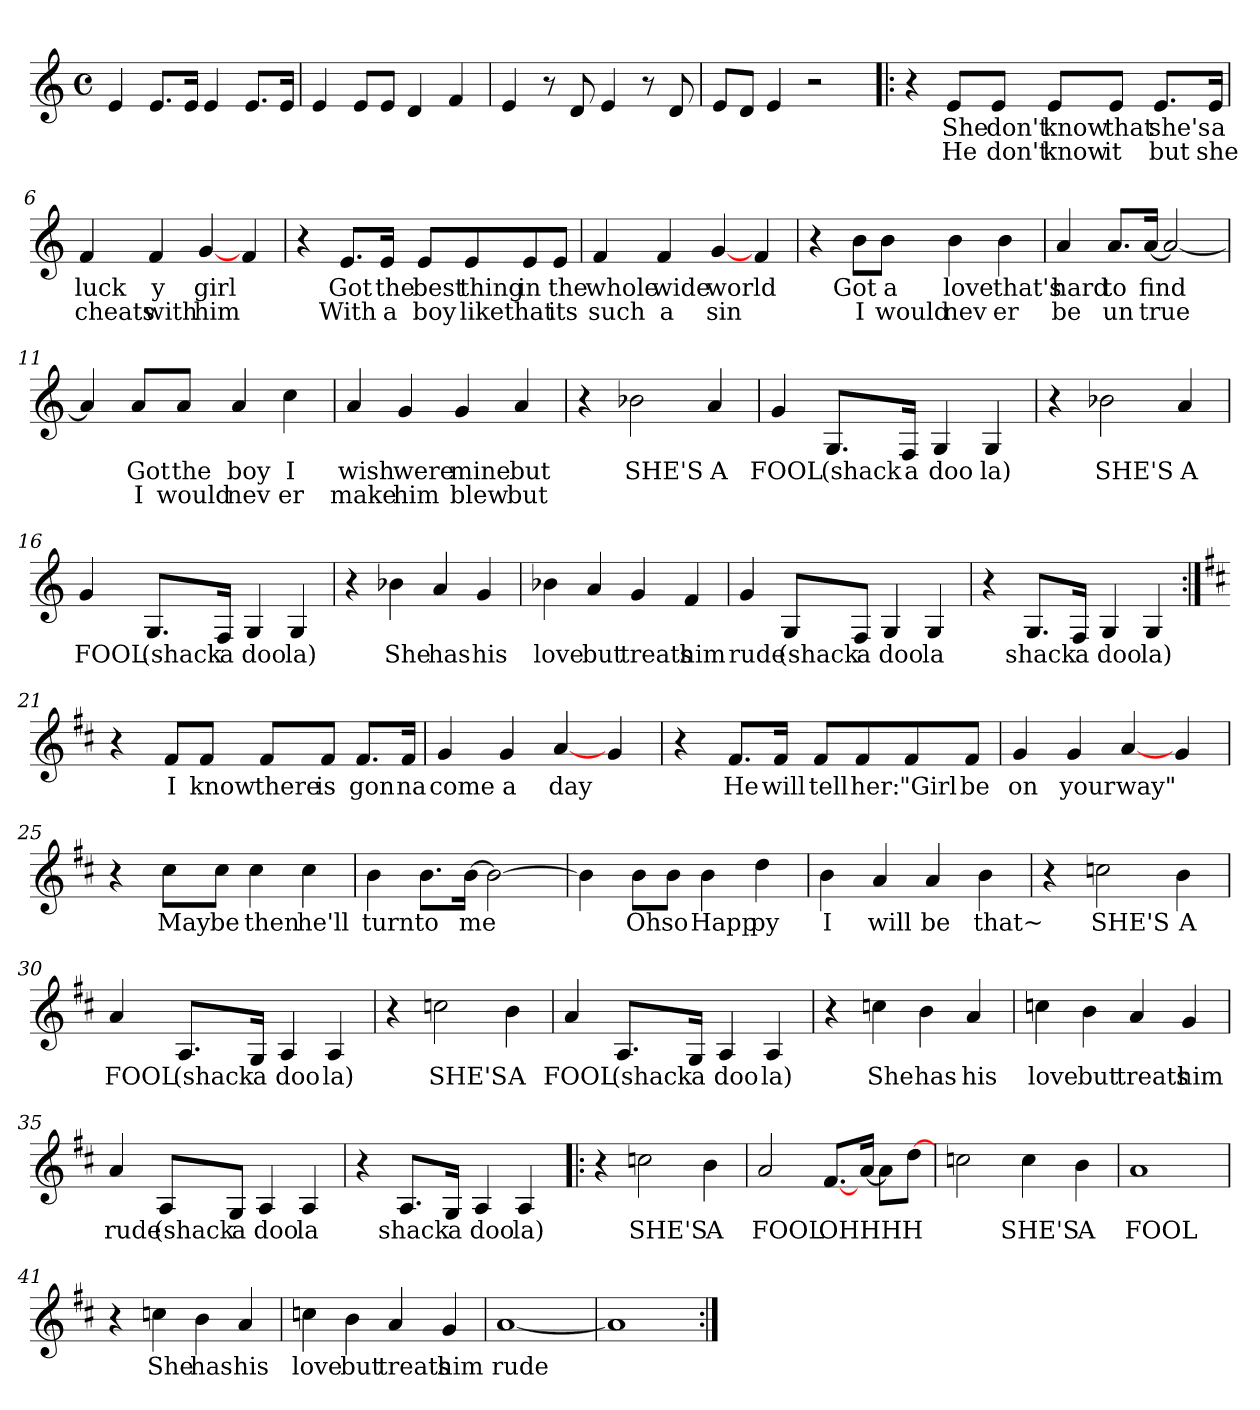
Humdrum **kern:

**kern	**text	**text
*part1	*part1	*part1
*staff1	*staff1	*staff1
*clefG2	*	*
*k[]	*	*
*C:	*	*
*M4/4	*	*
*met(c)	*	*
=1	=1	=1
4e/	.	.
8.e/L	.	.
16e/Jk	.	.
4e/	.	.
8.e/L	.	.
16e/Jk	.	.
=2	=2	=2
4e/	.	.
8e/L	.	.
8e/J	.	.
4d/	.	.
4f/	.	.
=3	=3	=3
4e/	.	.
8r	.	.
8d/	.	.
4e/	.	.
8r	.	.
8d/	.	.
=4	=4	=4
8e/L	.	.
8d/J	.	.
4e/	.	.
2r	.	.
!!LO:LB:g=z
=5!|:	=5!|:	=5!|:
4r	1.	2.
8e/L	She	He
8e/J	don't	don't
8e/L	know	know
8e/J	that	it
8.e/L	she's	but
16e/Jk	a	she
=6	=6	=6
4f/	luck	cheats
4f/	y	with
[4g/	girl	him
4f/	.	.
=7	=7	=7
4r	.	.
8.e/L	Got	With
16e/Jk	the	a
8e/L	best	boy
8e/	thing	like
8e/	in	that
8e/J	the	its
=8	=8	=8
4f/	whole	such
4f/	wide	a
[4g/	world	sin
4f/	.	.
!!LO:LB:g=z
=9	=9	=9
4r	.	.
8b\L	Got	I
8b\J	a	would
4b\	love	nev
4b\	that's	er
=10	=10	=10
4a/	hard	be
8.a/L	to	un
[16a/Jk	find	true
2a/_	.	.
=11	=11	=11
4a/]	.	.
8a/L	Got	I
8a/J	the	would
4a/	boy	nev
4cc\	I	er
=12	=12	=12
4a/	wish	make
4g/	were	him
4g/	mine	blew
4a/	but	but
!!LO:LB:g=z
=13	=13	=13
4r	.	.
2b-X\	SHE'S	.
4a/	A	.
=14	=14	=14
4g/	FOOL	.
8.G/L	(shack	.
16F/Jk	a	.
4G/	doo	.
4G/	la)	.
=15	=15	=15
4r	.	.
2b-X\	SHE'S	.
4a/	A	.
=16	=16	=16
4g/	FOOL	.
8.G/L	(shack	.
16F/Jk	a	.
4G/	doo	.
4G/	la)	.
!!LO:LB:g=z
=17	=17	=17
4r	.	.
4b-X\	She	.
4a/	has	.
4g/	his	.
=18	=18	=18
4b-X\	love	.
4a/	but	.
4g/	treats	.
4f/	him	.
=19	=19	=19
4g/	rude	.
8G/L	(shack	.
8F/J	a	.
4G/	doo	.
4G/	la	.
=20	=20	=20
4r	.	.
8.G/L	shack	.
16F/Jk	a	.
4G/	doo	.
4G/	la)	.
!!LO:PB:g=z
=21:|!	=21:|!	=21:|!
*k[f#c#]	*	*
*D:	*	*
4r	3.	.
8f#/L	I	.
8f#/J	know	.
8f#/L	there	.
8f#/J	is	.
8.f#/L	gon	.
16f#/Jk	na	.
=22	=22	=22
4g/	come	.
4g/	a	.
[4a/	day	.
4g/	.	.
=23	=23	=23
4r	.	.
8.f#/L	He	.
16f#/Jk	will	.
8f#/L	tell	.
8f#/	her:	.
8f#/	"Girl	.
8f#/J	be	.
=24	=24	=24
4g/	on	.
4g/	your	.
[4a/	way"	.
4g/	.	.
!!LO:LB:g=z
=25	=25	=25
4r	.	.
8cc#\L	May	.
8cc#\J	be	.
4cc#\	then	.
4cc#\	he'll	.
=26	=26	=26
4b\	turn	.
8.b\L	to	.
[16b\Jk	me	.
2b\_	.	.
=27	=27	=27
4b\]	.	.
8b\L	Oh	.
8b\J	so	.
4b\	Happ	.
4dd\	py	.
=28	=28	=28
4b\	I	.
4a/	will	.
4a/	be	.
4b\	that~	.
!!LO:LB:g=z
=29	=29	=29
4r	.	.
2ccn\	SHE'S	.
4b\	A	.
=30	=30	=30
4a/	FOOL	.
8.A/L	(shack	.
16G/Jk	a	.
4A/	doo	.
4A/	la)	.
=31	=31	=31
4r	.	.
2ccn\	SHE'S	.
4b\	A	.
=32	=32	=32
4a/	FOOL	.
8.A/L	(shack	.
16G/Jk	a	.
4A/	doo	.
4A/	la)	.
!!LO:LB:g=z
=33	=33	=33
4r	.	.
4ccn\	She	.
4b\	has	.
4a/	his	.
=34	=34	=34
4ccn\	love	.
4b\	but	.
4a/	treats	.
4g/	him	.
=35	=35	=35
4a/	rude	.
8A/L	(shack	.
8G/J	a	.
4A/	doo	.
4A/	la	.
=36	=36	=36
4r	.	.
8.A/L	shack	.
16G/Jk	a	.
4A/	doo	.
4A/	la)	.
!!LO:LB:g=z
=37!|:	=37!|:	=37!|:
4r	.	.
2ccn\	SHE'S	.
4b\	A	.
=38	=38	=38
2a/	FOOL	.
[8.f#/L	OHHHH	.
[16a/Jk	.	.
8a\L]	.	.
[8dd\J	.	.
=39	=39	=39
2ccn\	.	.
4cc\	SHE'S	.
4b\	A	.
=40	=40	=40
1a	FOOL	.
!!LO:LB:g=z
=41	=41	=41
4r	.	.
4ccn\	She	.
4b\	has	.
4a/	his	.
=42	=42	=42
4ccn\	love	.
4b\	but	.
4a/	treats	.
4g/	him	.
=43	=43	=43
[1a	rude	.
=44	=44	=44
1a]	.	.
=:|!	=:|!	=:|!
*-	*-	*-
